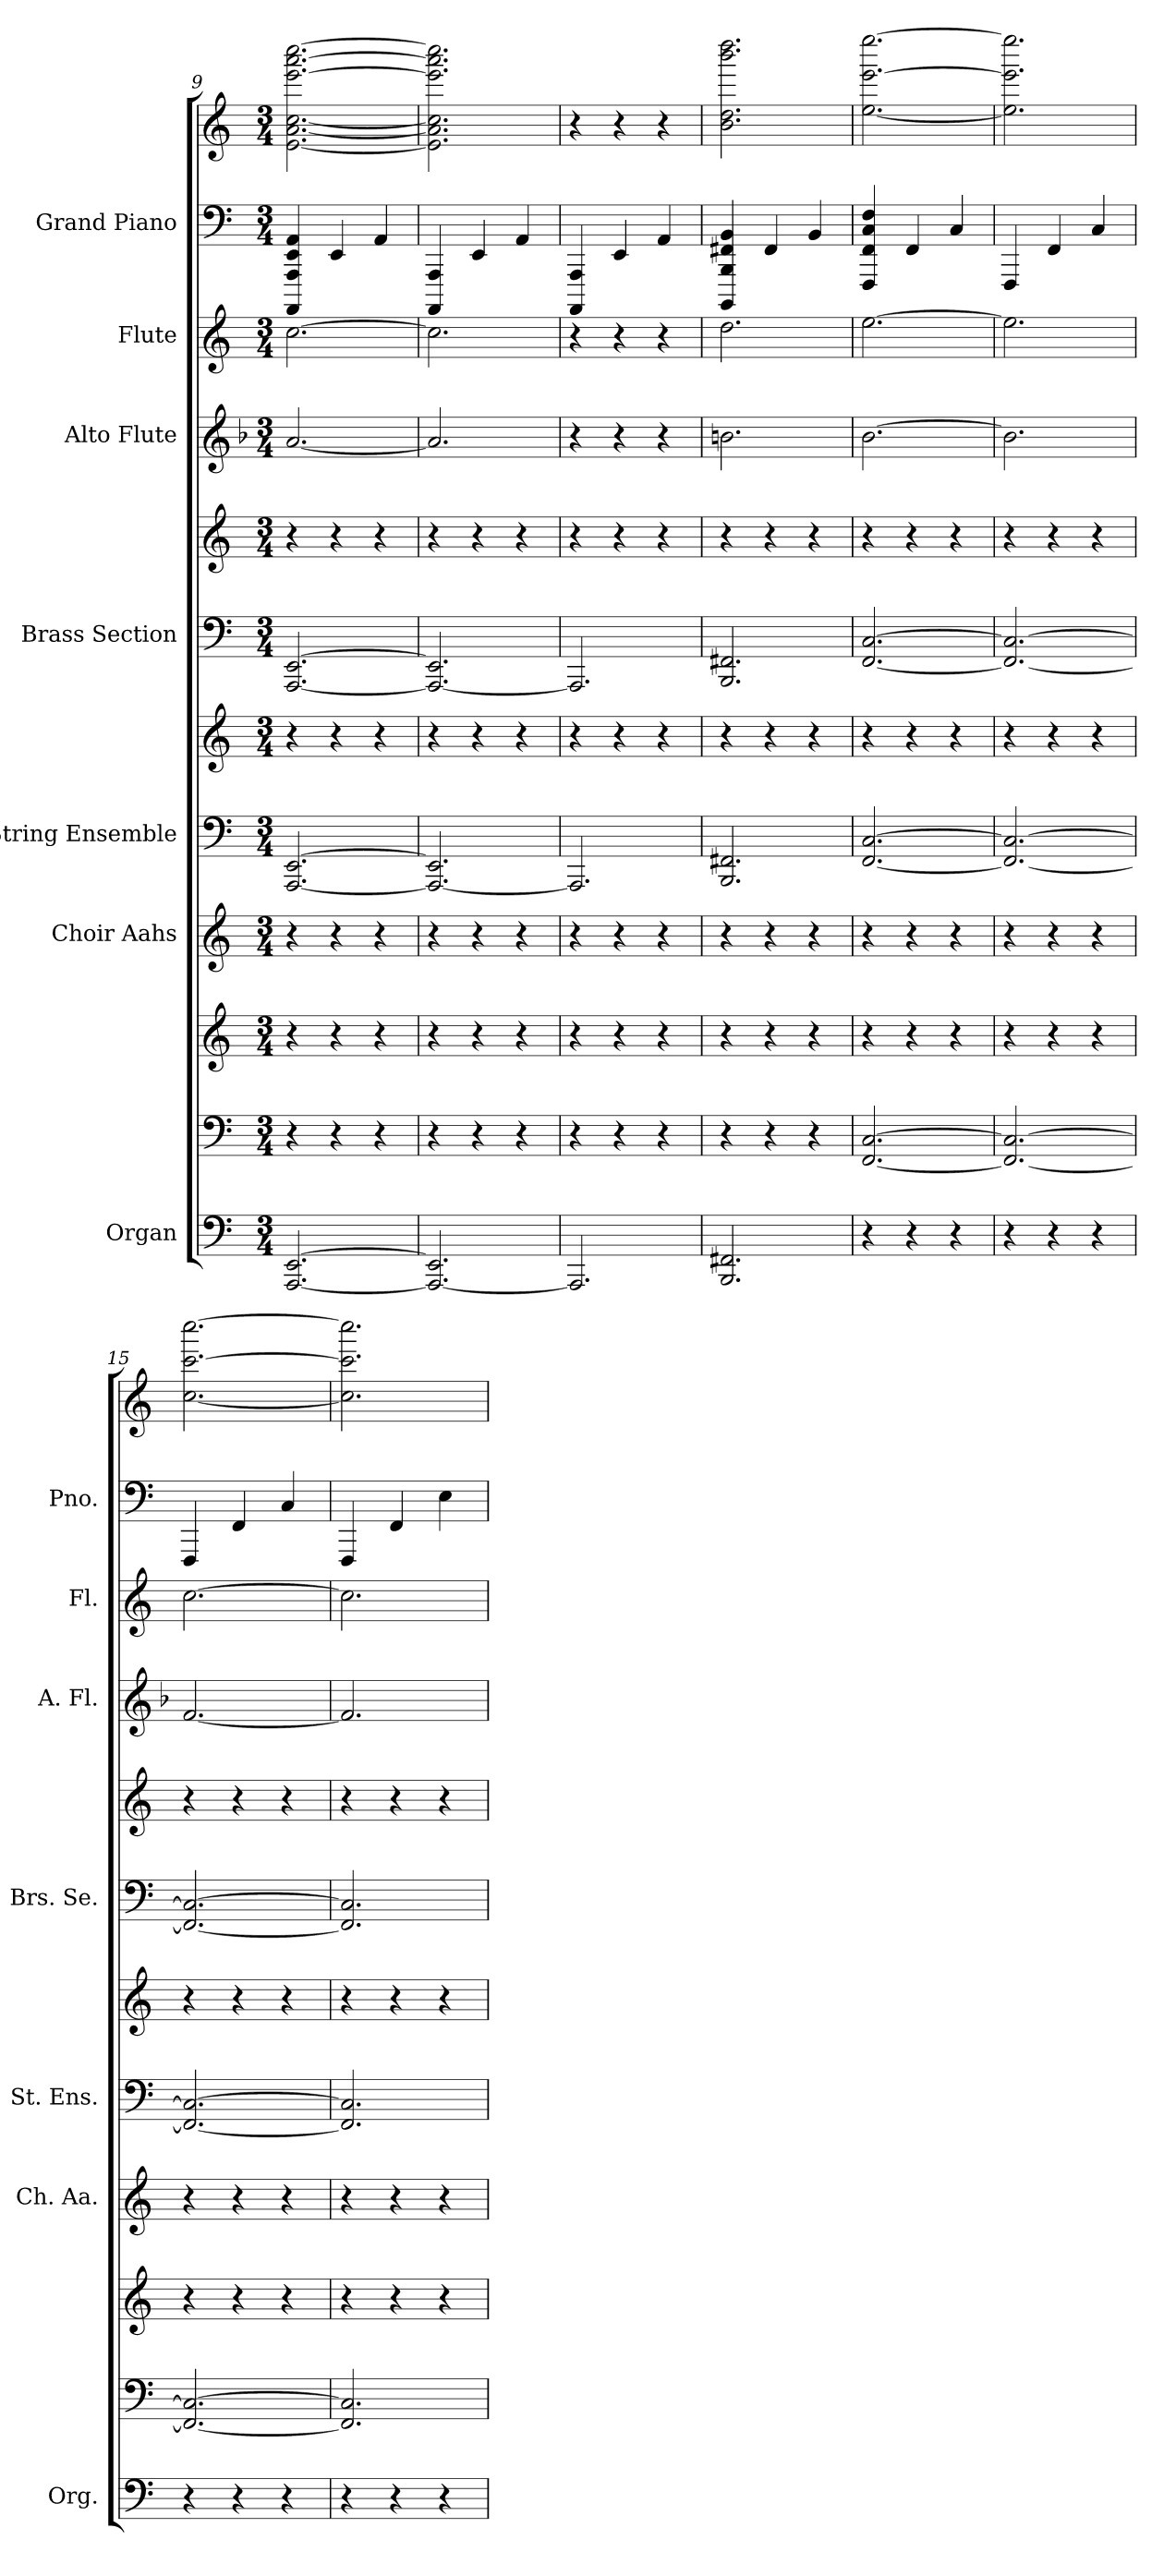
**kern	**kern	**kern	**kern	**kern	**kern	**kern	**kern	**kern	**kern	**kern	**kern
*part7	*part7	*part7	*part6	*part5	*part5	*part4	*part4	*part3	*part2	*part1	*part1
*staff12	*staff11	*staff10	*staff9	*staff8	*staff7	*staff6	*staff5	*staff4	*staff3	*staff2	*staff1
*I"Organ	*	*	*I"Choir Aahs	*I"String Ensemble	*	*I"Brass Section	*	*I"Alto Flute	*I"Flute	*I"Grand Piano	*
*I'Org.	*	*	*I'Ch. Aa.	*I'St. Ens.	*	*I'Brs. Se.	*	*I'A. Fl.	*I'Fl.	*I'Pno.	*
*clefF4	*clefF4	*clefG2	*clefG2	*clefF4	*clefG2	*clefF4	*clefG2	*clefG2	*clefG2	*clefF4	*clefG2
*	*	*	*	*	*	*	*	*ITrd3c5	*	*	*
*k[]	*k[]	*k[]	*k[]	*k[]	*k[]	*k[]	*k[]	*k[]	*k[]	*k[]	*k[]
*M3/4	*M3/4	*M3/4	*M3/4	*M3/4	*M3/4	*M3/4	*M3/4	*M3/4	*M3/4	*M3/4	*M3/4
=9	=9	=9	=9	=9	=9	=9	=9	=9	=9	=9	=9
[2.AAA [2.EE	4r	4r	4r	[2.AAA [2.EE	4r	[2.AAA [2.EE	4r	[2.e	[2.cc	4AA 4EE 4AAA 4AAAA	[2.cc [2.a [2.e [2.eee [2.aaa [2.cccc
.	4r	4r	4r	.	4r	.	4r	.	.	4EE	.
.	4r	4r	4r	.	4r	.	4r	.	.	4AA	.
=10	=10	=10	=10	=10	=10	=10	=10	=10	=10	=10	=10
2.AAA_ 2.EE]	4r	4r	4r	2.AAA_ 2.EE]	4r	2.AAA_ 2.EE]	4r	2.e]	2.cc]	4AAA 4AAAA	2.a] 2.cc] 2.e] 2.eee] 2.aaa] 2.cccc]
.	4r	4r	4r	.	4r	.	4r	.	.	4EE	.
.	4r	4r	4r	.	4r	.	4r	.	.	4AA	.
=11	=11	=11	=11	=11	=11	=11	=11	=11	=11	=11	=11
2.AAA]	4r	4r	4r	2.AAA]	4r	2.AAA]	4r	4r	4r	4AAA 4AAAA	4r
.	4r	4r	4r	.	4r	.	4r	4r	4r	4EE	4r
.	4r	4r	4r	.	4r	.	4r	4r	4r	4AA	4r
=12	=12	=12	=12	=12	=12	=12	=12	=12	=12	=12	=12
2.BBB 2.FF#X	4r	4r	4r	2.BBB 2.FF#X	4r	2.BBB 2.FF#X	4r	2.f#X	2.dd	4BBB 4FF#X 4BB 4BBBB	2.b 2.dd 2.bbb 2.dddd
.	4r	4r	4r	.	4r	.	4r	.	.	4FF#	.
.	4r	4r	4r	.	4r	.	4r	.	.	4BB	.
=13	=13	=13	=13	=13	=13	=13	=13	=13	=13	=13	=13
4r	[2.FF [2.C	4r	4r	[2.FF [2.C	4r	[2.FF [2.C	4r	[2.f	[2.ee	4FF 4C 4F 4FFF	[2.ee [2.eeee [2.eee
4r	.	4r	4r	.	4r	.	4r	.	.	4FF	.
4r	.	4r	4r	.	4r	.	4r	.	.	4C	.
=14	=14	=14	=14	=14	=14	=14	=14	=14	=14	=14	=14
4r	2.FF_ 2.C_	4r	4r	2.FF_ 2.C_	4r	2.FF_ 2.C_	4r	2.f]	2.ee]	4FFF	2.ee] 2.eee] 2.eeee]
4r	.	4r	4r	.	4r	.	4r	.	.	4FF	.
4r	.	4r	4r	.	4r	.	4r	.	.	4C	.
=15	=15	=15	=15	=15	=15	=15	=15	=15	=15	=15	=15
4r	2.FF_ 2.C_	4r	4r	2.FF_ 2.C_	4r	2.FF_ 2.C_	4r	[2.c	[2.cc	4FFF	[2.cc [2.ccc [2.cccc
4r	.	4r	4r	.	4r	.	4r	.	.	4FF	.
4r	.	4r	4r	.	4r	.	4r	.	.	4C	.
=16	=16	=16	=16	=16	=16	=16	=16	=16	=16	=16	=16
4r	2.FF] 2.C]	4r	4r	2.FF] 2.C]	4r	2.FF] 2.C]	4r	2.c]	2.cc]	4FFF	2.cc] 2.ccc] 2.cccc]
4r	.	4r	4r	.	4r	.	4r	.	.	4FF	.
4r	.	4r	4r	.	4r	.	4r	.	.	4E	.
=	=	=	=	=	=	=	=	=	=	=	=
*-	*-	*-	*-	*-	*-	*-	*-	*-	*-	*-	*-
